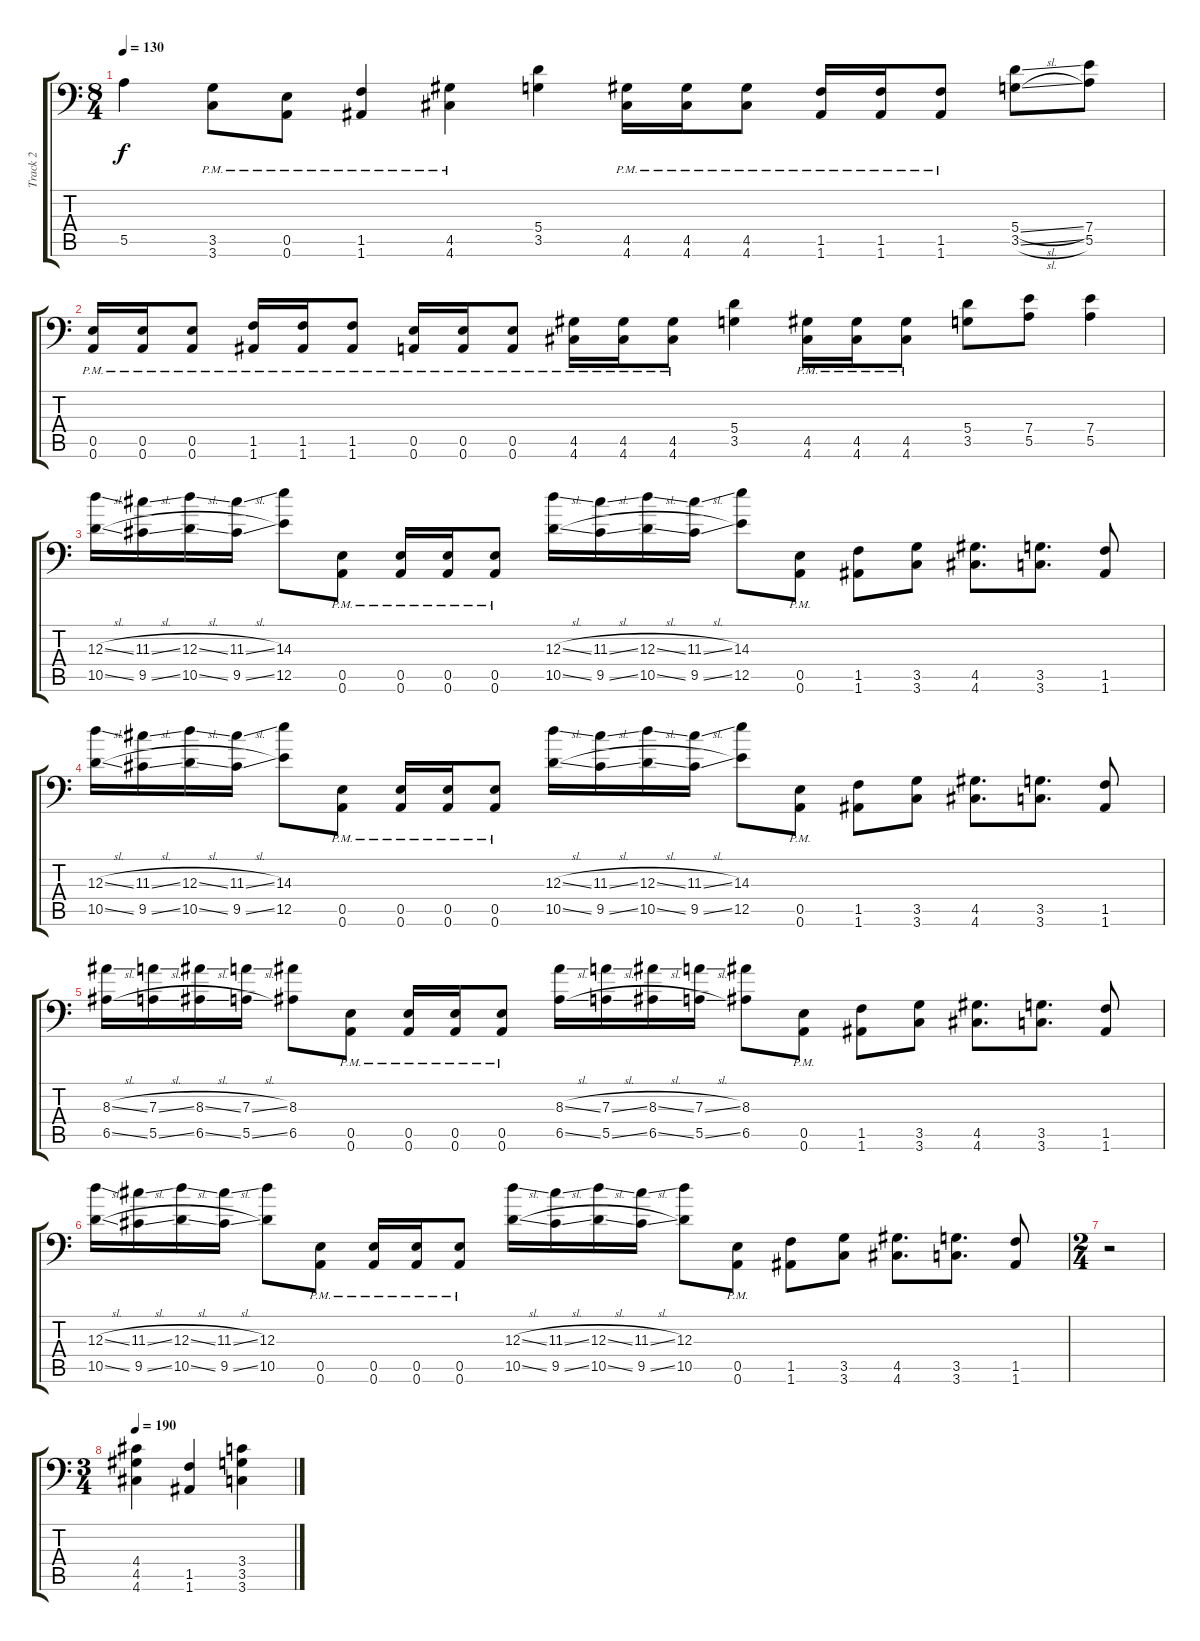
\track ("Track 2" "Track 2") {instrument distortionguitar}
\staff {score tabs}
\tuning (B3 Gb3 D3 A2 E2 A1) {hide}
\ts (8 4)
\tempo 130
\clef f4
\ks c
5.5{t}.4{dy f} (3.5{pm} 3.6{pm}).8 (0.5{pm} 0.6{pm}).8 (1.5{pm} 1.6{pm}).4 (4.5{pm} 4.6{pm}).4 (5.4 3.5).4 (4.5{pm} 4.6{pm}).16 (4.5{pm} 4.6{pm}).16 (4.5{pm} 4.6{pm}).8 (1.5{pm} 1.6{pm}).16 (1.5{pm} 1.6{pm}).16 (1.5{pm} 1.6{pm}).8 (5.4{sl} 3.5{sl}).8 (7.4 5.5).8 |
(0.5{pm} 0.6{pm}).16 (0.5{pm} 0.6{pm}).16 (0.5{pm} 0.6{pm}).8 (1.5{pm} 1.6{pm}).16 (1.5{pm} 1.6{pm}).16 (1.5{pm} 1.6{pm}).8 (0.5{pm} 0.6{pm}).16 (0.5{pm} 0.6{pm}).16 (0.5{pm} 0.6{pm}).8 (4.5{pm} 4.6{pm}).16 (4.5{pm} 4.6{pm}).16 (4.5{pm} 4.6{pm}).8 (5.4 3.5).4 (4.5{pm} 4.6{pm}).16 (4.5{pm} 4.6{pm}).16 (4.5{pm} 4.6{pm}).8 (5.4 3.5).8 (7.4 5.5).8 (7.4 5.5).4 |
(12.3{sl} 10.5{sl}).16 (11.3{sl} 9.5{sl}).16 (12.3{sl} 10.5{sl}).16 (11.3{sl} 9.5{sl}).16 (14.3 12.5).8 (0.5{pm} 0.6{pm}).8 (0.5{pm} 0.6{pm}).16 (0.5{pm} 0.6{pm}).16 (0.5{pm} 0.6{pm}).8 (12.3{sl} 10.5{sl}).16 (11.3{sl} 9.5{sl}).16 (12.3{sl} 10.5{sl}).16 (11.3{sl} 9.5{sl}).16 (14.3 12.5).8 (0.5{pm} 0.6{pm}).8 (1.5 1.6).8 (3.5 3.6).8 (4.5 4.6).8{d} (3.5 3.6).8{d} (1.5 1.6).8 |
(12.3{sl} 10.5{sl}).16 (11.3{sl} 9.5{sl}).16 (12.3{sl} 10.5{sl}).16 (11.3{sl} 9.5{sl}).16 (14.3 12.5).8 (0.5{pm} 0.6{pm}).8 (0.5{pm} 0.6{pm}).16 (0.5{pm} 0.6{pm}).16 (0.5{pm} 0.6{pm}).8 (12.3{sl} 10.5{sl}).16 (11.3{sl} 9.5{sl}).16 (12.3{sl} 10.5{sl}).16 (11.3{sl} 9.5{sl}).16 (14.3 12.5).8 (0.5{pm} 0.6{pm}).8 (1.5 1.6).8 (3.5 3.6).8 (4.5 4.6).8{d} (3.5 3.6).8{d} (1.5 1.6).8 |
(8.3{sl} 6.5{sl}).16 (7.3{sl} 5.5{sl}).16 (8.3{sl} 6.5{sl}).16 (7.3{sl} 5.5{sl}).16 (8.3 6.5).8 (0.5{pm} 0.6{pm}).8 (0.5{pm} 0.6{pm}).16 (0.5{pm} 0.6{pm}).16 (0.5{pm} 0.6{pm}).8 (8.3{sl} 6.5{sl}).16 (7.3{sl} 5.5{sl}).16 (8.3{sl} 6.5{sl}).16 (7.3{sl} 5.5{sl}).16 (8.3 6.5).8 (0.5{pm} 0.6{pm}).8 (1.5 1.6).8 (3.5 3.6).8 (4.5 4.6).8{d} (3.5 3.6).8{d} (1.5 1.6).8 |
(12.3{sl} 10.5{sl}).16 (11.3{sl} 9.5{sl}).16 (12.3{sl} 10.5{sl}).16 (11.3{sl} 9.5{sl}).16 (12.3 10.5).8 (0.5{pm} 0.6{pm}).8 (0.5{pm} 0.6{pm}).16 (0.5{pm} 0.6{pm}).16 (0.5{pm} 0.6{pm}).8 (12.3{sl} 10.5{sl}).16 (11.3{sl} 9.5{sl}).16 (12.3{sl} 10.5{sl}).16 (11.3{sl} 9.5{sl}).16 (12.3 10.5).8 (0.5{pm} 0.6{pm}).8 (1.5 1.6).8 (3.5 3.6).8 (4.5 4.6).8{d} (3.5 3.6).8{d} (1.5 1.6).8 |
\ts (2 4)
r.2 |
\ts (3 4)
\tempo 190
(4.4 4.5 4.6).4 (1.5 1.6).4 (3.4 3.5 3.6).4
